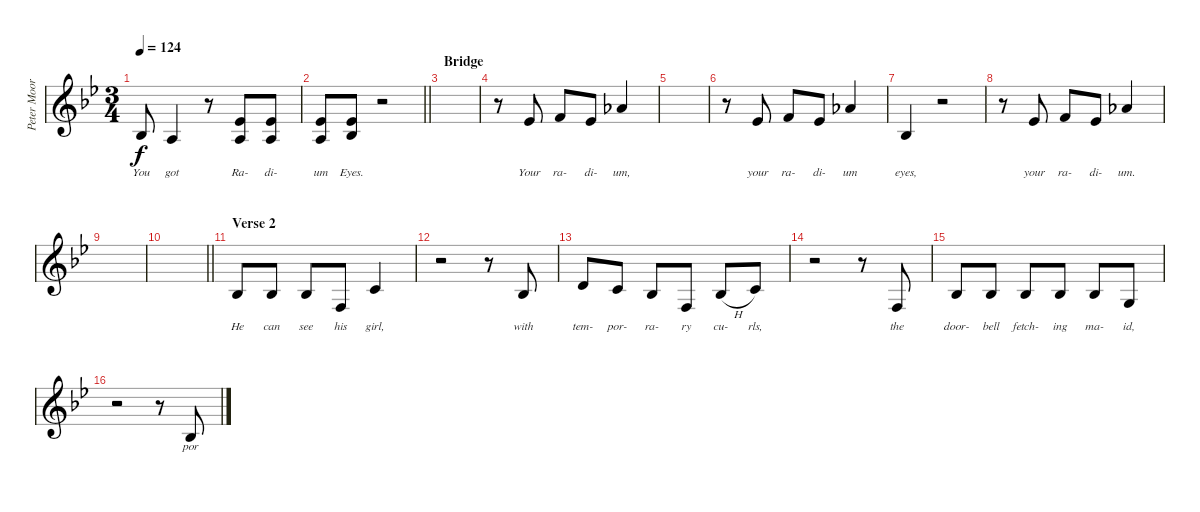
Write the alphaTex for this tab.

\track ("Peter Moore (vocals)" "Peter Moor") {instrument acousticgrandpiano}
\staff {score}
\tuning (E4 B3 G3 D3 A2 E2) {hide}
\ts (3 4)
\tempo 124
\clef g2
\ks bb
3.3.8{lyrics (0 "You") lyrics (1 "") lyrics (2 "") lyrics (3 "") lyrics (4 "") dy f} 2.3.4{lyrics (0 "got") lyrics (1 "") lyrics (2 "") lyrics (3 "") lyrics (4 "")} r.8 (4.2 2.3).8{lyrics (0 "Ra-") lyrics (1 "") lyrics (2 "") lyrics (3 "") lyrics (4 "")} (4.2 2.3).8{lyrics (0 "di-") lyrics (1 "") lyrics (2 "") lyrics (3 "") lyrics (4 "")} |
\barLineRight lightlight
(4.2 2.3).8{lyrics (0 "um") lyrics (1 "") lyrics (2 "") lyrics (3 "") lyrics (4 "")} (4.2 3.3).8{lyrics (0 "Eyes.") lyrics (1 "") lyrics (2 "") lyrics (3 "") lyrics (4 "")} r.2 |
\section ("" "Bridge")
|
r.8 13.4.8{lyrics (0 "Your") lyrics (1 "") lyrics (2 "") lyrics (3 "") lyrics (4 "")} 15.4.8{lyrics (0 "ra-") lyrics (1 "") lyrics (2 "") lyrics (3 "") lyrics (4 "")} 13.4.8{lyrics (0 "di-") lyrics (1 "") lyrics (2 "") lyrics (3 "") lyrics (4 "")} 13.3.4{lyrics (0 "um,") lyrics (1 "") lyrics (2 "") lyrics (3 "") lyrics (4 "")} |
|
r.8 13.4.8{lyrics (0 "your") lyrics (1 "") lyrics (2 "") lyrics (3 "") lyrics (4 "")} 15.4.8{lyrics (0 "ra-") lyrics (1 "") lyrics (2 "") lyrics (3 "") lyrics (4 "")} 13.4.8{lyrics (0 "di-") lyrics (1 "") lyrics (2 "") lyrics (3 "") lyrics (4 "")} 13.3.4{lyrics (0 "um") lyrics (1 "") lyrics (2 "") lyrics (3 "") lyrics (4 "")} |
8.4.4{lyrics (0 "eyes,") lyrics (1 "") lyrics (2 "") lyrics (3 "") lyrics (4 "")} r.2 |
r.8 13.4.8{lyrics (0 "your") lyrics (1 "") lyrics (2 "") lyrics (3 "") lyrics (4 "")} 15.4.8{lyrics (0 "ra-") lyrics (1 "") lyrics (2 "") lyrics (3 "") lyrics (4 "")} 13.4.8{lyrics (0 "di-") lyrics (1 "") lyrics (2 "") lyrics (3 "") lyrics (4 "")} 13.3.4{lyrics (0 "um.") lyrics (1 "") lyrics (2 "") lyrics (3 "") lyrics (4 "")} |
|
\barLineRight lightlight
|
\section ("" "Verse 2")
3.3.8{lyrics (0 "He") lyrics (1 "") lyrics (2 "") lyrics (3 "") lyrics (4 "")} 3.3.8{lyrics (0 "can") lyrics (1 "") lyrics (2 "") lyrics (3 "") lyrics (4 "")} 3.3.8{lyrics (0 "see") lyrics (1 "") lyrics (2 "") lyrics (3 "") lyrics (4 "")} 3.4.8{lyrics (0 "his") lyrics (1 "") lyrics (2 "") lyrics (3 "") lyrics (4 "")} 5.3.4{lyrics (0 "girl,") lyrics (1 "") lyrics (2 "") lyrics (3 "") lyrics (4 "")} |
r.2 r.8 3.3.8{lyrics (0 "with") lyrics (1 "") lyrics (2 "") lyrics (3 "") lyrics (4 "")} |
7.3.8{lyrics (0 "tem-") lyrics (1 "") lyrics (2 "") lyrics (3 "") lyrics (4 "")} 5.3.8{lyrics (0 "por-") lyrics (1 "") lyrics (2 "") lyrics (3 "") lyrics (4 "")} 3.3.8{lyrics (0 "ra-") lyrics (1 "") lyrics (2 "") lyrics (3 "") lyrics (4 "")} 3.4.8{lyrics (0 "ry") lyrics (1 "") lyrics (2 "") lyrics (3 "") lyrics (4 "")} 3.3{h}.8{lyrics (0 "cu-") lyrics (1 "") lyrics (2 "") lyrics (3 "") lyrics (4 "")} 5.3.8{lyrics (0 "rls,") lyrics (1 "") lyrics (2 "") lyrics (3 "") lyrics (4 "")} |
r.2 r.8 3.4.8{lyrics (0 "the") lyrics (1 "") lyrics (2 "") lyrics (3 "") lyrics (4 "")} |
3.3.8{lyrics (0 "door-") lyrics (1 "") lyrics (2 "") lyrics (3 "") lyrics (4 "")} 3.3.8{lyrics (0 "bell") lyrics (1 "") lyrics (2 "") lyrics (3 "") lyrics (4 "")} 3.3.8{lyrics (0 "fetch-") lyrics (1 "") lyrics (2 "") lyrics (3 "") lyrics (4 "")} 3.3.8{lyrics (0 "ing") lyrics (1 "") lyrics (2 "") lyrics (3 "") lyrics (4 "")} 3.3.8{lyrics (0 "ma-") lyrics (1 "") lyrics (2 "") lyrics (3 "") lyrics (4 "")} 5.4.8{lyrics (0 "id,") lyrics (1 "") lyrics (2 "") lyrics (3 "") lyrics (4 "")} |
r.2 r.8 3.3.8{lyrics (0 "por") lyrics (1 "") lyrics (2 "") lyrics (3 "") lyrics (4 "")}
